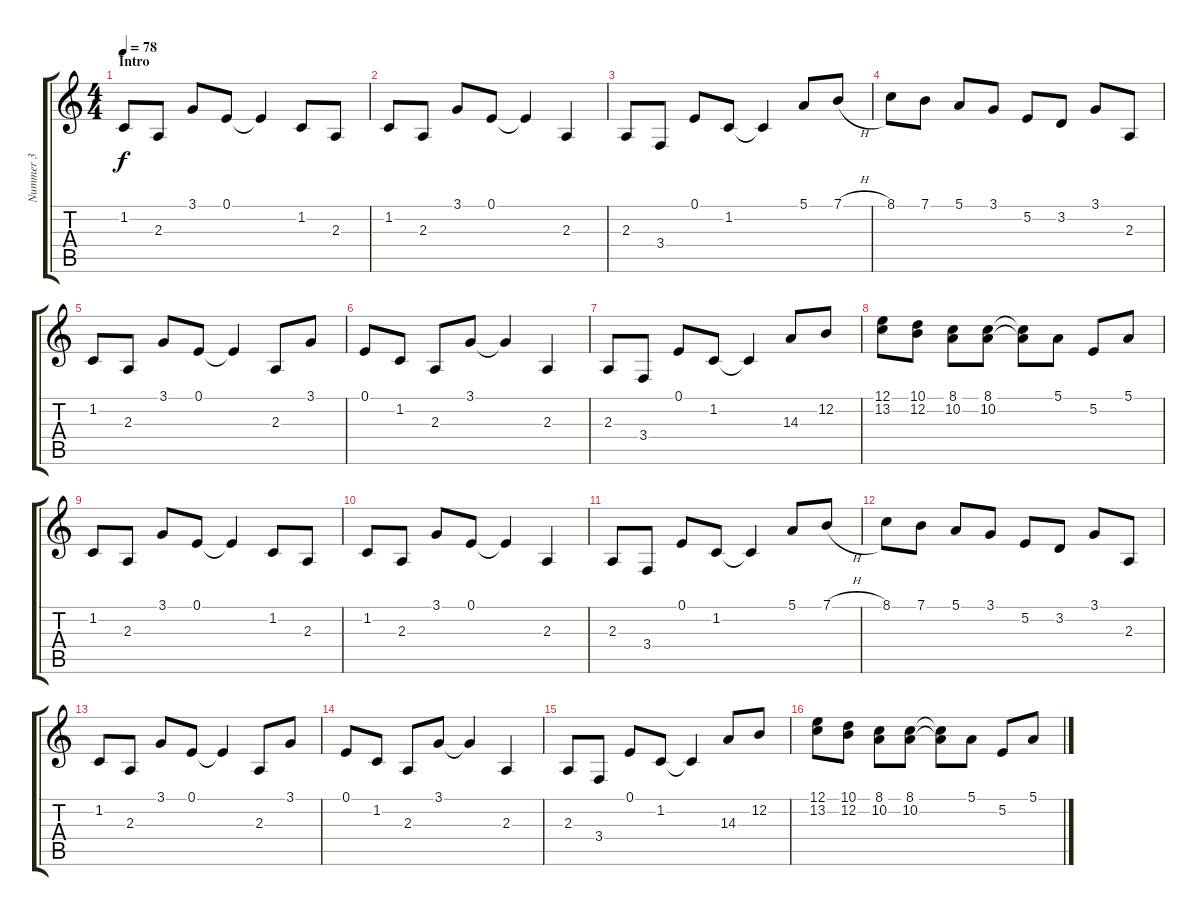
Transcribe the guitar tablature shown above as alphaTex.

\track ("Nummer 3" "Nummer 3") {instrument brightacousticpiano}
\staff {score tabs}
\tuning (E4 B3 G3 D3 A2 E2) {hide}
\ts (4 4)
\section ("" "Intro")
\tempo 78
\clef g2
\ks c
1.2.8{dy f instrument brightacousticpiano} 2.3.8 3.1.8 0.1.8 0.1{t}.4 1.2.8 2.3.8 |
1.2.8 2.3.8 3.1.8 0.1.8 0.1{t}.4 2.3.4 |
2.3.8 3.4.8 0.1.8 1.2.8 1.2{t}.4 5.1.8 7.1{h}.8 |
8.1.8 7.1.8 5.1.8 3.1.8 5.2.8 3.2.8 3.1.8 2.3.8 |
1.2.8 2.3.8 3.1.8 0.1.8 0.1{t}.4 2.3.8 3.1.8 |
0.1.8 1.2.8 2.3.8 3.1.8 3.1{t}.4 2.3.4 |
2.3.8 3.4.8 0.1.8 1.2.8 1.2{t}.4 14.3.8 12.2.8 |
(12.1 13.2).8 (10.1 12.2).8 (8.1 10.2).8 (8.1 10.2).8 (8.1{t} 10.2{t}).8 5.1.8 5.2.8 5.1.8 |
1.2.8 2.3.8 3.1.8 0.1.8 0.1{t}.4 1.2.8 2.3.8 |
1.2.8 2.3.8 3.1.8 0.1.8 0.1{t}.4 2.3.4 |
2.3.8 3.4.8 0.1.8 1.2.8 1.2{t}.4 5.1.8 7.1{h}.8 |
8.1.8 7.1.8 5.1.8 3.1.8 5.2.8 3.2.8 3.1.8 2.3.8 |
1.2.8 2.3.8 3.1.8 0.1.8 0.1{t}.4 2.3.8 3.1.8 |
0.1.8 1.2.8 2.3.8 3.1.8 3.1{t}.4 2.3.4 |
2.3.8 3.4.8 0.1.8 1.2.8 1.2{t}.4 14.3.8 12.2.8 |
(12.1 13.2).8 (10.1 12.2).8 (8.1 10.2).8 (8.1 10.2).8 (8.1{t} 10.2{t}).8 5.1.8 5.2.8 5.1.8
